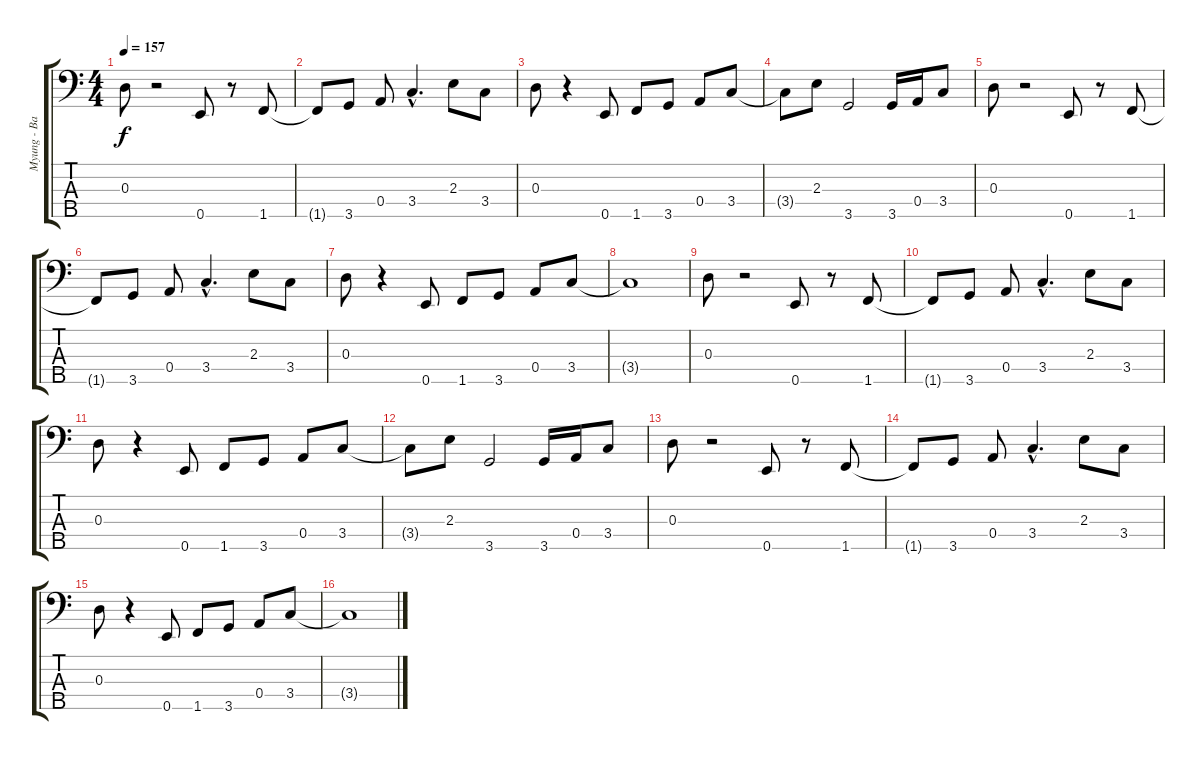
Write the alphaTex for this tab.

\track ("Myung - Bass" "Myung - Ba") {instrument electricbassfinger}
\staff {score tabs}
\tuning (B2 G2 D2 A1 E1) {hide}
\ts (4 4)
\tempo 157
\clef f4
\ks c
0.3.8{dy f} r.2 0.5.8 r.8 1.5.8 |
1.5{t}.8 3.5.8 0.4.8 3.4{hac}.4{d} 2.3.8 3.4.8 |
0.3.8 r.4 0.5.8 1.5.8 3.5.8 0.4.8 3.4.8 |
3.4{t}.8 2.3.8 3.5.2 3.5.16 0.4.16 3.4.8 |
0.3.8 r.2 0.5.8 r.8 1.5.8 |
1.5{t}.8 3.5.8 0.4.8 3.4{hac}.4{d} 2.3.8 3.4.8 |
0.3.8 r.4 0.5.8 1.5.8 3.5.8 0.4.8 3.4.8 |
3.4{t}.1 |
0.3.8 r.2 0.5.8 r.8 1.5.8 |
1.5{t}.8 3.5.8 0.4.8 3.4{hac}.4{d} 2.3.8 3.4.8 |
0.3.8 r.4 0.5.8 1.5.8 3.5.8 0.4.8 3.4.8 |
3.4{t}.8 2.3.8 3.5.2 3.5.16 0.4.16 3.4.8 |
0.3.8 r.2 0.5.8 r.8 1.5.8 |
1.5{t}.8 3.5.8 0.4.8 3.4{hac}.4{d} 2.3.8 3.4.8 |
0.3.8 r.4 0.5.8 1.5.8 3.5.8 0.4.8 3.4.8 |
3.4{t}.1
